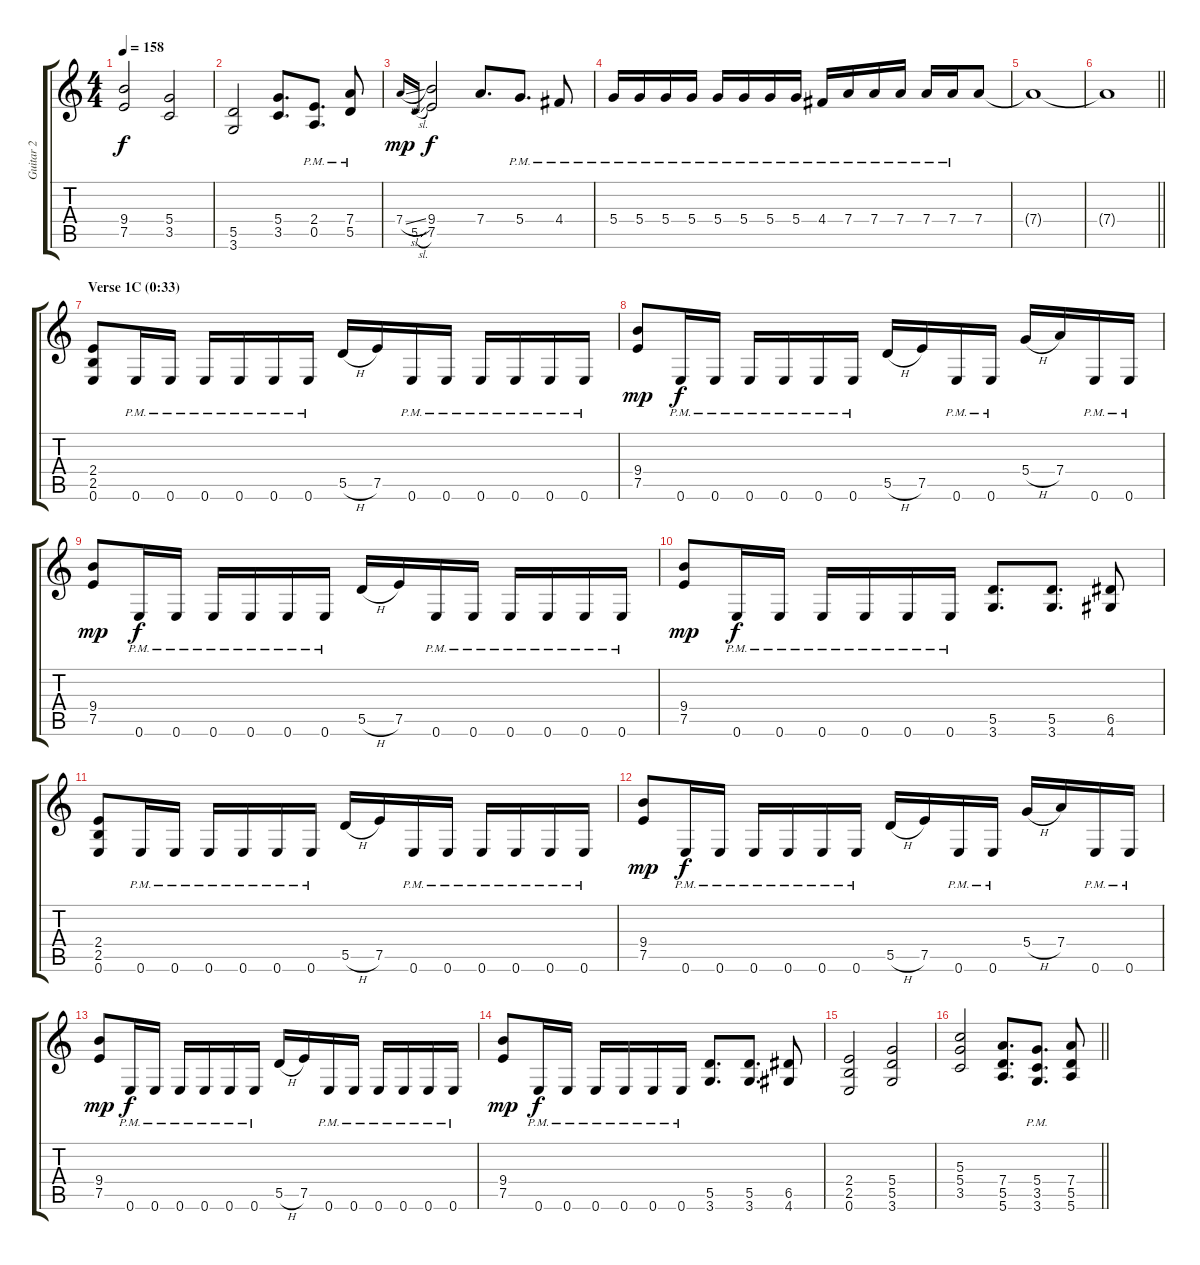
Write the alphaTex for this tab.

\track ("Guitar 2" "Guitar 2") {instrument distortionguitar}
\staff {score tabs}
\tuning (E4 B3 G3 D3 A2 E2) {hide}
\ts (4 4)
\tempo 158
\clef g2
\ks c
(9.4 7.5).2{dy f} (5.4 3.5).2 |
(5.5 3.6).2 (5.4 3.5).8{d} (2.4{pm} 0.5{pm}).8{d} (7.4{pm} 5.5{pm}).8 |
7.4{sl}.16{gr onbeat dy mp} 5.5{sl}.16{gr onbeat} (9.4 7.5).2{dy f} 7.4.8{d} 5.4{pm}.8{d} 4.4{pm}.8 |
5.4{pm}.16 5.4{pm}.16 5.4{pm}.16 5.4{pm}.16 5.4{pm}.16 5.4{pm}.16 5.4{pm}.16 5.4{pm}.16 4.4{pm}.16 7.4{pm}.16 7.4{pm}.16 7.4{pm}.16 7.4{pm}.16 7.4{pm}.16 7.4.8 |
7.4{t}.1 |
\barLineRight lightlight
7.4{t}.1 |
\section ("" "Verse 1C (0:33)")
(2.4 2.5 0.6).8 0.6{pm}.16 0.6{pm}.16 0.6{pm}.16 0.6{pm}.16 0.6{pm}.16 0.6{pm}.16 5.5{h}.16 7.5.16 0.6{pm}.16 0.6{pm}.16 0.6{pm}.16 0.6{pm}.16 0.6{pm}.16 0.6{pm}.16 |
(9.4 7.5).8{dy mp} 0.6{pm}.16{dy f} 0.6{pm}.16 0.6{pm}.16 0.6{pm}.16 0.6{pm}.16 0.6{pm}.16 5.5{h}.16 7.5.16 0.6{pm}.16 0.6{pm}.16 5.4{h}.16 7.4.16 0.6{pm}.16 0.6{pm}.16 |
(9.4 7.5).8{dy mp} 0.6{pm}.16{dy f} 0.6{pm}.16 0.6{pm}.16 0.6{pm}.16 0.6{pm}.16 0.6{pm}.16 5.5{h}.16 7.5.16 0.6{pm}.16 0.6{pm}.16 0.6{pm}.16 0.6{pm}.16 0.6{pm}.16 0.6{pm}.16 |
(9.4 7.5).8{dy mp} 0.6{pm}.16{dy f} 0.6{pm}.16 0.6{pm}.16 0.6{pm}.16 0.6{pm}.16 0.6{pm}.16 (5.5 3.6).8{d} (5.5 3.6).8{d} (6.5 4.6).8 |
(2.4 2.5 0.6).8 0.6{pm}.16 0.6{pm}.16 0.6{pm}.16 0.6{pm}.16 0.6{pm}.16 0.6{pm}.16 5.5{h}.16 7.5.16 0.6{pm}.16 0.6{pm}.16 0.6{pm}.16 0.6{pm}.16 0.6{pm}.16 0.6{pm}.16 |
(9.4 7.5).8{dy mp} 0.6{pm}.16{dy f} 0.6{pm}.16 0.6{pm}.16 0.6{pm}.16 0.6{pm}.16 0.6{pm}.16 5.5{h}.16 7.5.16 0.6{pm}.16 0.6{pm}.16 5.4{h}.16 7.4.16 0.6{pm}.16 0.6{pm}.16 |
(9.4 7.5).8{dy mp} 0.6{pm}.16{dy f} 0.6{pm}.16 0.6{pm}.16 0.6{pm}.16 0.6{pm}.16 0.6{pm}.16 5.5{h}.16 7.5.16 0.6{pm}.16 0.6{pm}.16 0.6{pm}.16 0.6{pm}.16 0.6{pm}.16 0.6{pm}.16 |
(9.4 7.5).8{dy mp} 0.6{pm}.16{dy f} 0.6{pm}.16 0.6{pm}.16 0.6{pm}.16 0.6{pm}.16 0.6{pm}.16 (5.5 3.6).8{d} (5.5 3.6).8{d} (6.5 4.6).8 |
(2.4 2.5 0.6).2 (5.4 5.5 3.6).2 |
\barLineRight lightlight
(5.3 5.4 3.5).2 (7.4 5.5 5.6).8{d} (5.4{pm} 3.5{pm} 3.6{pm}).8{d} (7.4 5.5 5.6).8
